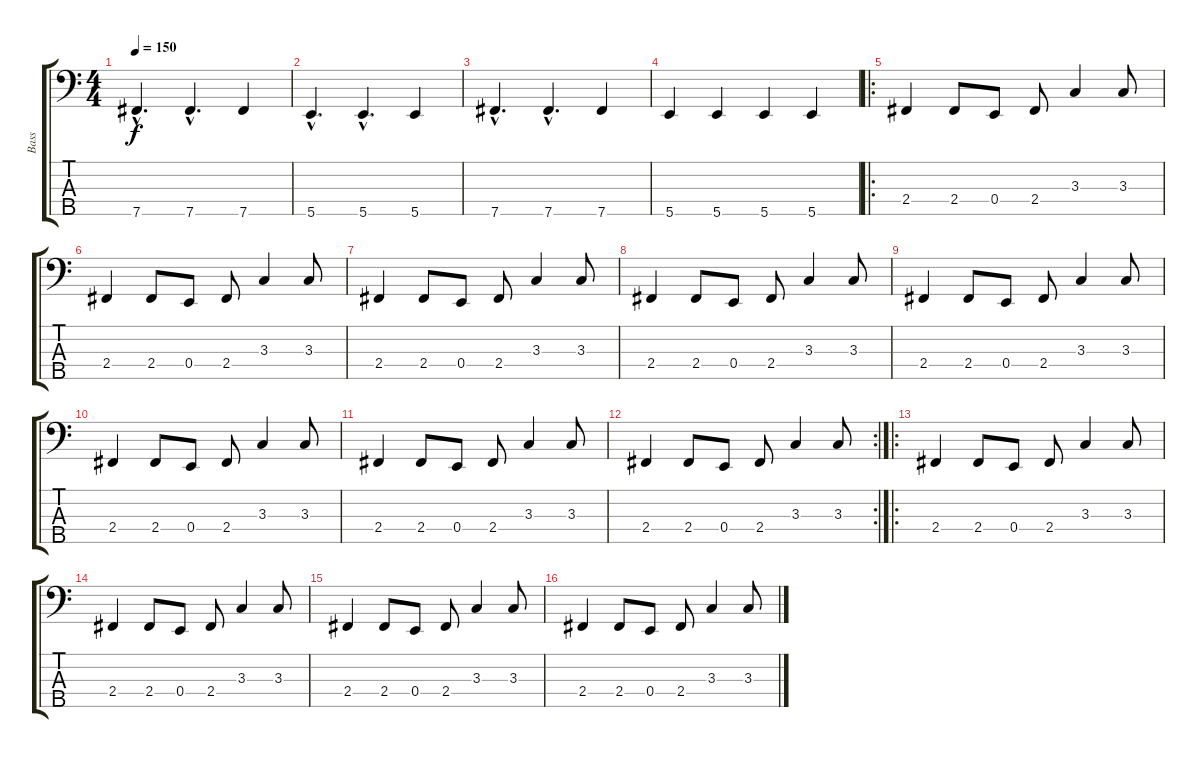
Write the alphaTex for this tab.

\track ("Bass" "Bass") {instrument electricbasspick}
\staff {score tabs}
\tuning (G2 D2 A1 E1 B0) {hide}
\ts (4 4)
\tempo 150
\clef f4
\ks c
7.5{hac}.4{d dy f} 7.5{hac}.4{d} 7.5.4 |
5.5{hac}.4{d} 5.5{hac}.4{d} 5.5.4 |
7.5{hac}.4{d} 7.5{hac}.4{d} 7.5.4 |
5.5.4 5.5.4 5.5.4 5.5.4 |
\ro
2.4.4 2.4.8 0.4.8 2.4.8 3.3.4 3.3.8 |
2.4.4 2.4.8 0.4.8 2.4.8 3.3.4 3.3.8 |
2.4.4 2.4.8 0.4.8 2.4.8 3.3.4 3.3.8 |
2.4.4 2.4.8 0.4.8 2.4.8 3.3.4 3.3.8 |
2.4.4 2.4.8 0.4.8 2.4.8 3.3.4 3.3.8 |
2.4.4 2.4.8 0.4.8 2.4.8 3.3.4 3.3.8 |
2.4.4 2.4.8 0.4.8 2.4.8 3.3.4 3.3.8 |
\rc 2
2.4.4 2.4.8 0.4.8 2.4.8 3.3.4 3.3.8 |
\ro
2.4.4 2.4.8 0.4.8 2.4.8 3.3.4 3.3.8 |
2.4.4 2.4.8 0.4.8 2.4.8 3.3.4 3.3.8 |
2.4.4 2.4.8 0.4.8 2.4.8 3.3.4 3.3.8 |
2.4.4 2.4.8 0.4.8 2.4.8 3.3.4 3.3.8
